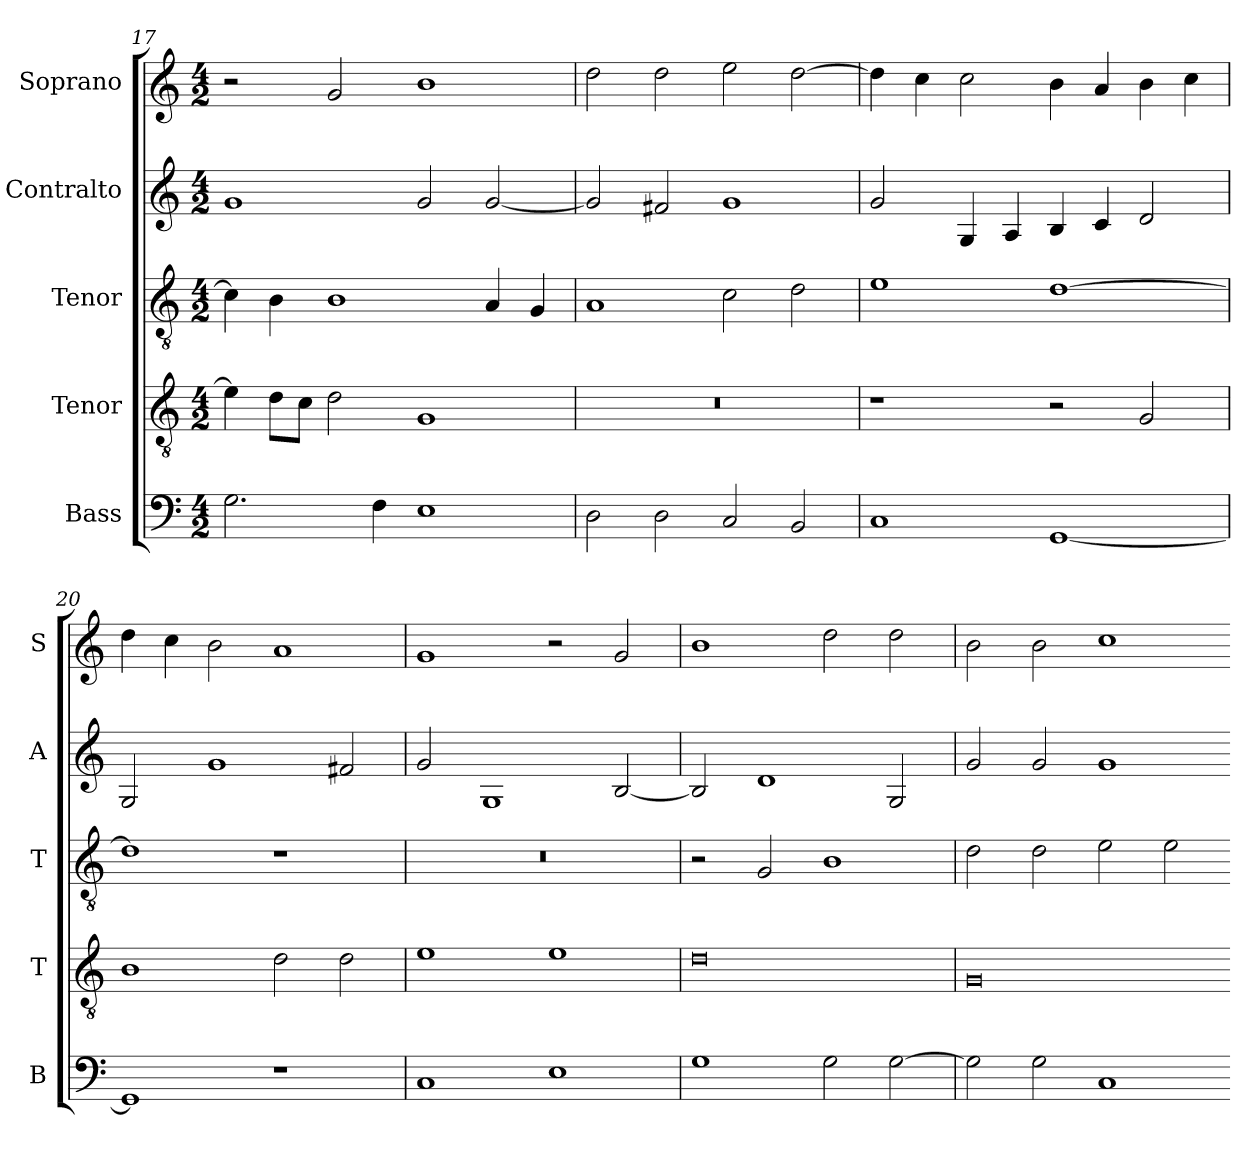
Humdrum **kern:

**kern	**kern	**kern	**kern	**kern
*part5	*part4	*part3	*part2	*part1
*staff5	*staff4	*staff3	*staff2	*staff1
*I"Bass	*I"Tenor	*I"Tenor	*I"Contralto	*I"Soprano
*I'B	*I'T	*I'T	*I'A	*I'S
*clefF4	*clefGv2	*clefGv2	*clefG2	*clefG2
*k[]	*k[]	*k[]	*k[]	*k[]
*G:mix	*G:mix	*G:mix	*G:mix	*G:mix
*M4/2	*M4/2	*M4/2	*M4/2	*M4/2
=17	=17	=17	=17	=17
2.G	4e]	4c]	1g	2r
.	8d\L	4B	.	.
.	8c\J	.	.	.
.	2d	1B	.	2g
4F	.	.	.	.
1E	1G	.	2g	1b
.	.	4A	[2g	.
.	.	4G	.	.
=18	=18	=18	=18	=18
2D	0r	1A	2g]	2dd
2D	.	.	2f#X	2dd
2C	.	2c	1g	2ee
2BB	.	2d	.	[2dd
=19	=19	=19	=19	=19
1C	1r	1e	2g	4dd]
.	.	.	.	4cc
.	.	.	4G	2cc
.	.	.	4A	.
[1GG	2r	[1d	4B	4b
.	.	.	4c	4a
.	2G	.	2d	4b
.	.	.	.	4cc
=20	=20	=20	=20	=20
1GG]	1B	1d]	2G	4dd
.	.	.	.	4cc
.	.	.	1g	2b
1r	2d	1r	.	1a
.	2d	.	2f#X	.
=21	=21	=21	=21	=21
1C	1e	0r	2g	1g
.	.	.	1G	.
1E	1e	.	.	2r
.	.	.	[2B	2g
=22	=22	=22	=22	=22
1G	0d	2r	2B]	1b
.	.	2G	1d	.
2G	.	1B	.	2dd
[2G	.	.	2G	2dd
=23	=23	=23	=23	=23
2G]	0G	2d	2g	2b
2G	.	2d	2g	2b
1C	.	2e	1g	1cc
.	.	2e	.	.
=-	=-	=-	=-	=-
*-	*-	*-	*-	*-
